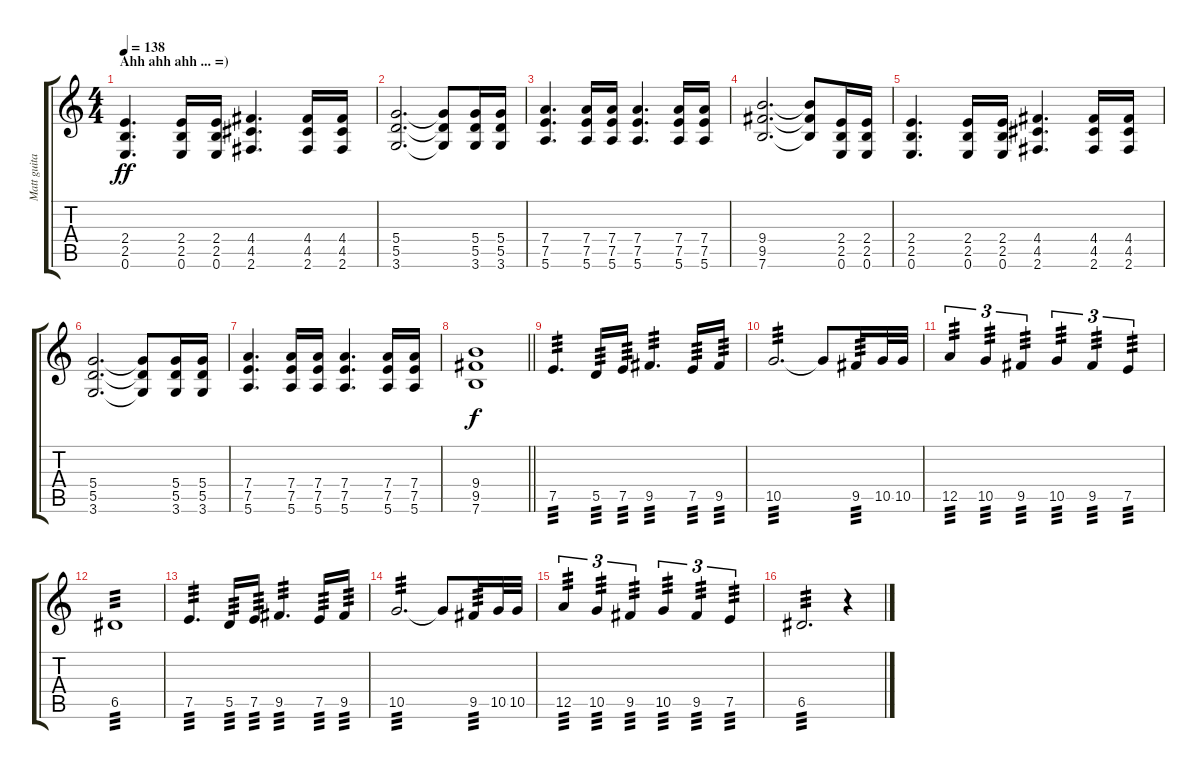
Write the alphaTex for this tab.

\track ("Matt guitarra" "Matt guita") {instrument distortionguitar}
\staff {score tabs}
\tuning (E4 B3 G3 D3 A2 E2) {hide}
\ts (4 4)
\section ("" "Ahh ahh ahh ... =)")
\tempo 138
\clef g2
\ks c
(2.4 2.5 0.6).4{d dy ff} (2.4 2.5 0.6).16 (2.4 2.5 0.6).16 (4.4 4.5 2.6).4{d} (4.4 4.5 2.6).16 (4.4 4.5 2.6).16 |
(5.4 5.5 3.6).2{d} (5.4{t} 5.5{t} 3.6{t}).8 (5.4 5.5 3.6).16 (5.4 5.5 3.6).16 |
(7.4 7.5 5.6).4{d} (7.4 7.5 5.6).16 (7.4 7.5 5.6).16 (7.4 7.5 5.6).4{d} (7.4 7.5 5.6).16 (7.4 7.5 5.6).16 |
(9.4 9.5 7.6).2{d} (9.4{t} 9.5{t} 7.6{t}).8 (2.4 2.5 0.6).16 (2.4 2.5 0.6).16 |
(2.4 2.5 0.6).4{d} (2.4 2.5 0.6).16 (2.4 2.5 0.6).16 (4.4 4.5 2.6).4{d} (4.4 4.5 2.6).16 (4.4 4.5 2.6).16 |
(5.4 5.5 3.6).2{d} (5.4{t} 5.5{t} 3.6{t}).8 (5.4 5.5 3.6).16 (5.4 5.5 3.6).16 |
(7.4 7.5 5.6).4{d} (7.4 7.5 5.6).16 (7.4 7.5 5.6).16 (7.4 7.5 5.6).4{d} (7.4 7.5 5.6).16 (7.4 7.5 5.6).16 |
\barLineRight lightlight
(9.4 9.5 7.6).1{dy f} |
7.5.4{d tp 3} 5.5.16{tp 3} 7.5.16{tp 3} 9.5.4{d tp 3} 7.5.16{tp 3} 9.5.16{tp 3} |
10.5.2{d tp 3} 10.5{t}.8 9.5.16{tp 3} 10.5.32 10.5.32 |
12.5.4{tu (3 2) tp 3} 10.5.4{tu (3 2) tp 3} 9.5.4{tu (3 2) tp 3} 10.5.4{tu (3 2) tp 3} 9.5.4{tu (3 2) tp 3} 7.5.4{tu (3 2) tp 3} |
6.5.1{tp 3} |
7.5.4{d tp 3} 5.5.16{tp 3} 7.5.16{tp 3} 9.5.4{d tp 3} 7.5.16{tp 3} 9.5.16{tp 3} |
10.5.2{d tp 3} 10.5{t}.8 9.5.16{tp 3} 10.5.32 10.5.32 |
12.5.4{tu (3 2) tp 3} 10.5.4{tu (3 2) tp 3} 9.5.4{tu (3 2) tp 3} 10.5.4{tu (3 2) tp 3} 9.5.4{tu (3 2) tp 3} 7.5.4{tu (3 2) tp 3} |
6.5.2{d tp 3} r.4
